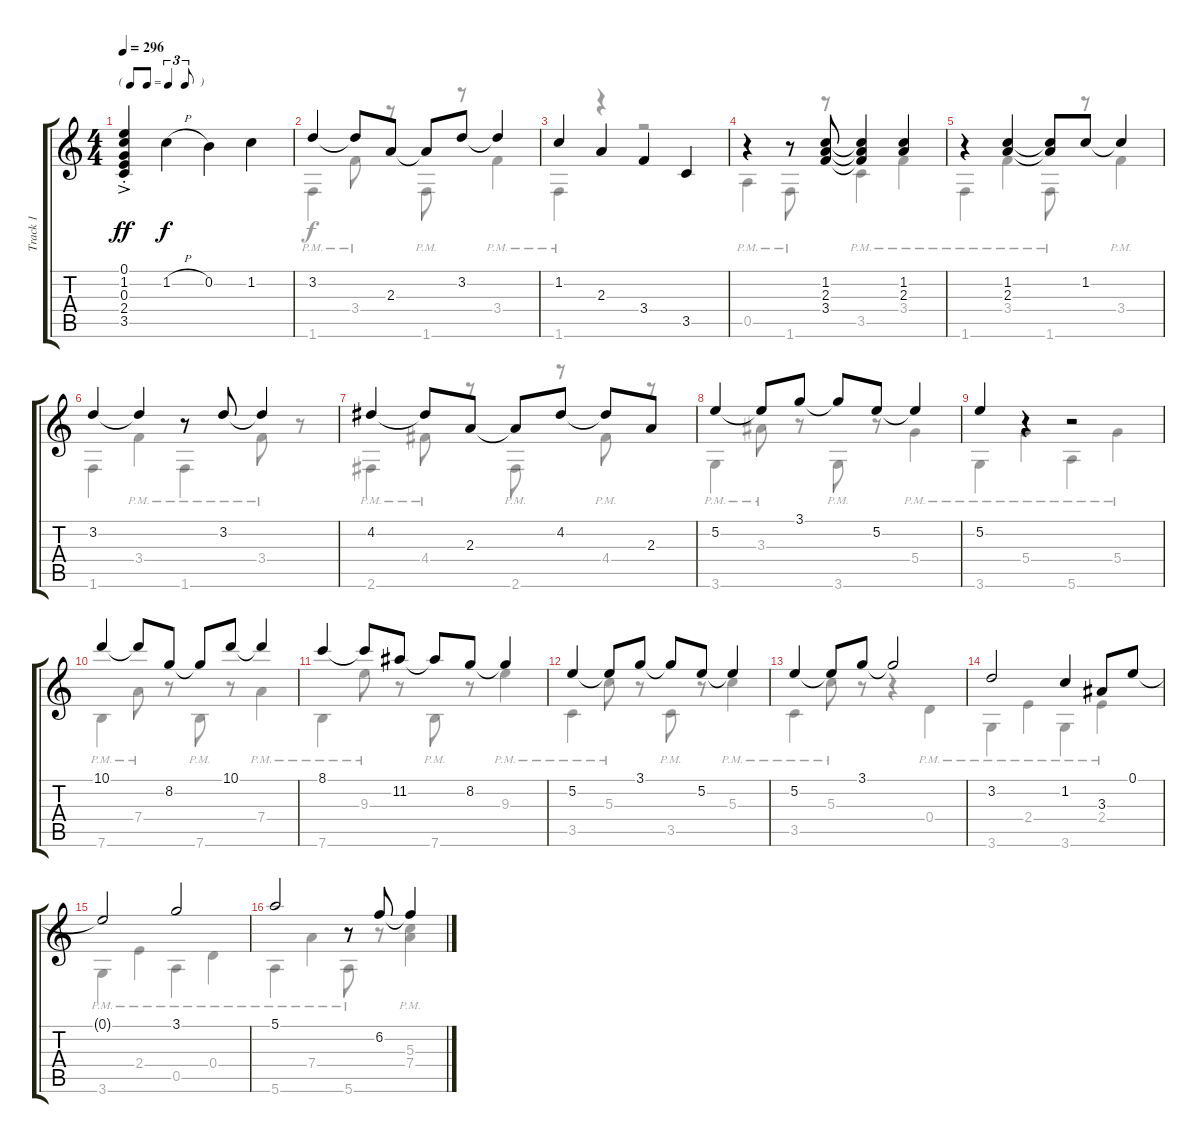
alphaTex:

\track ("Track 1" "Track 1") {instrument acousticguitarsteel}
\staff {score tabs}
\tuning (E4 B3 G3 D3 A2 E2) {hide}
\voice
\ts (4 4)
\tf triplet8th
\tempo 296
\clef g2
\ks c
(0.1{ac st} 1.2 0.3 2.4 3.5).4{dy ff} 1.2{h}.4{dy f} 0.2.4 1.2.4 |
3.2.4 3.2{t}.8 2.3.8 2.3{t}.8 3.2.8 3.2{t}.4 |
1.2.4 2.3.4 3.4.4 3.5.4 |
r.4 r.8 (1.2 2.3 3.4).8 (1.2{t} 2.3{t} 3.4{t}).4 (1.2 2.3).4 |
r.4 (1.2 2.3).4 (1.2{t} 2.3{t}).8 1.2.8 1.2{t}.4 |
3.2.4 3.2{t}.4 r.8 3.2.8 3.2{t}.4 |
4.2.4 4.2{t}.8 2.3.8 2.3{t}.8 4.2.8 4.2{t}.8 2.3.8 |
5.2.4 5.2{t}.8 3.1.8 3.1{t}.8 5.2.8 5.2{t}.4 |
5.2.4 r.4 r.2 |
10.1.4 10.1{t}.8 8.2.8 8.2{t}.8 10.1.8 10.1{t}.4 |
8.1.4 8.1{t}.8 11.2.8 11.2{t}.8 8.2.8 8.2{t}.4 |
5.2.4 5.2{t}.8 3.1.8 3.1{t}.8 5.2.8 5.2{t}.4 |
5.2.4 5.2{t}.8 3.1.8 3.1{t}.2 |
3.2.2 1.2.4 3.3.8 0.1.8 |
0.1{t}.2 3.1.2 |
5.1.2 r.8 6.2.8 6.2{t}.4
\voice
\clef g2
\ottava regular
\simile none
\ks c
|
1.6{pm}.4 3.4{pm}.8 r.8 1.6{pm}.8 r.8 3.4{pm}.4 |
1.6{pm}.4 r.4 r.2 |
0.5{pm}.4 1.6{pm}.8 r.8 3.5{pm}.4 3.4{pm}.4 |
1.6{pm}.4 3.4{pm}.4 1.6{pm}.8 r.8 3.4{pm}.4 |
1.6.4 3.4{pm}.4 1.6{pm}.4 3.4{pm}.8 r.8 |
2.6{pm}.4 4.4{pm}.8 r.8 2.6{pm}.8 r.8 4.4{pm}.8 r.8 |
3.6{pm}.4 3.3{pm}.8 r.8 3.6{pm}.8 r.8 5.4{pm}.4 |
3.6{pm}.4 5.4{pm}.4 5.6{pm}.4 5.4{pm}.4 |
7.6{pm}.4 7.4{pm}.8 r.8 7.6{pm}.8 r.8 7.4{pm}.4 |
7.6{pm}.4 9.3{pm}.8 r.8 7.6{pm}.8 r.8 9.3{pm}.4 |
3.5{pm}.4 5.3{pm}.8 r.8 3.5{pm}.8 r.8 5.3{pm}.4 |
3.5{pm}.4 5.3{pm}.8 r.8 r.4 0.4{pm}.4 |
3.6{pm}.4 2.4{pm}.4 3.6{pm}.4 2.4{pm}.4 |
3.6{pm}.4 2.4{pm}.4 0.5{pm}.4 0.4{pm}.4 |
5.6{pm}.4 7.4{pm}.4 5.6{pm}.8 r.8 (5.3{pm} 7.4{pm}).4
